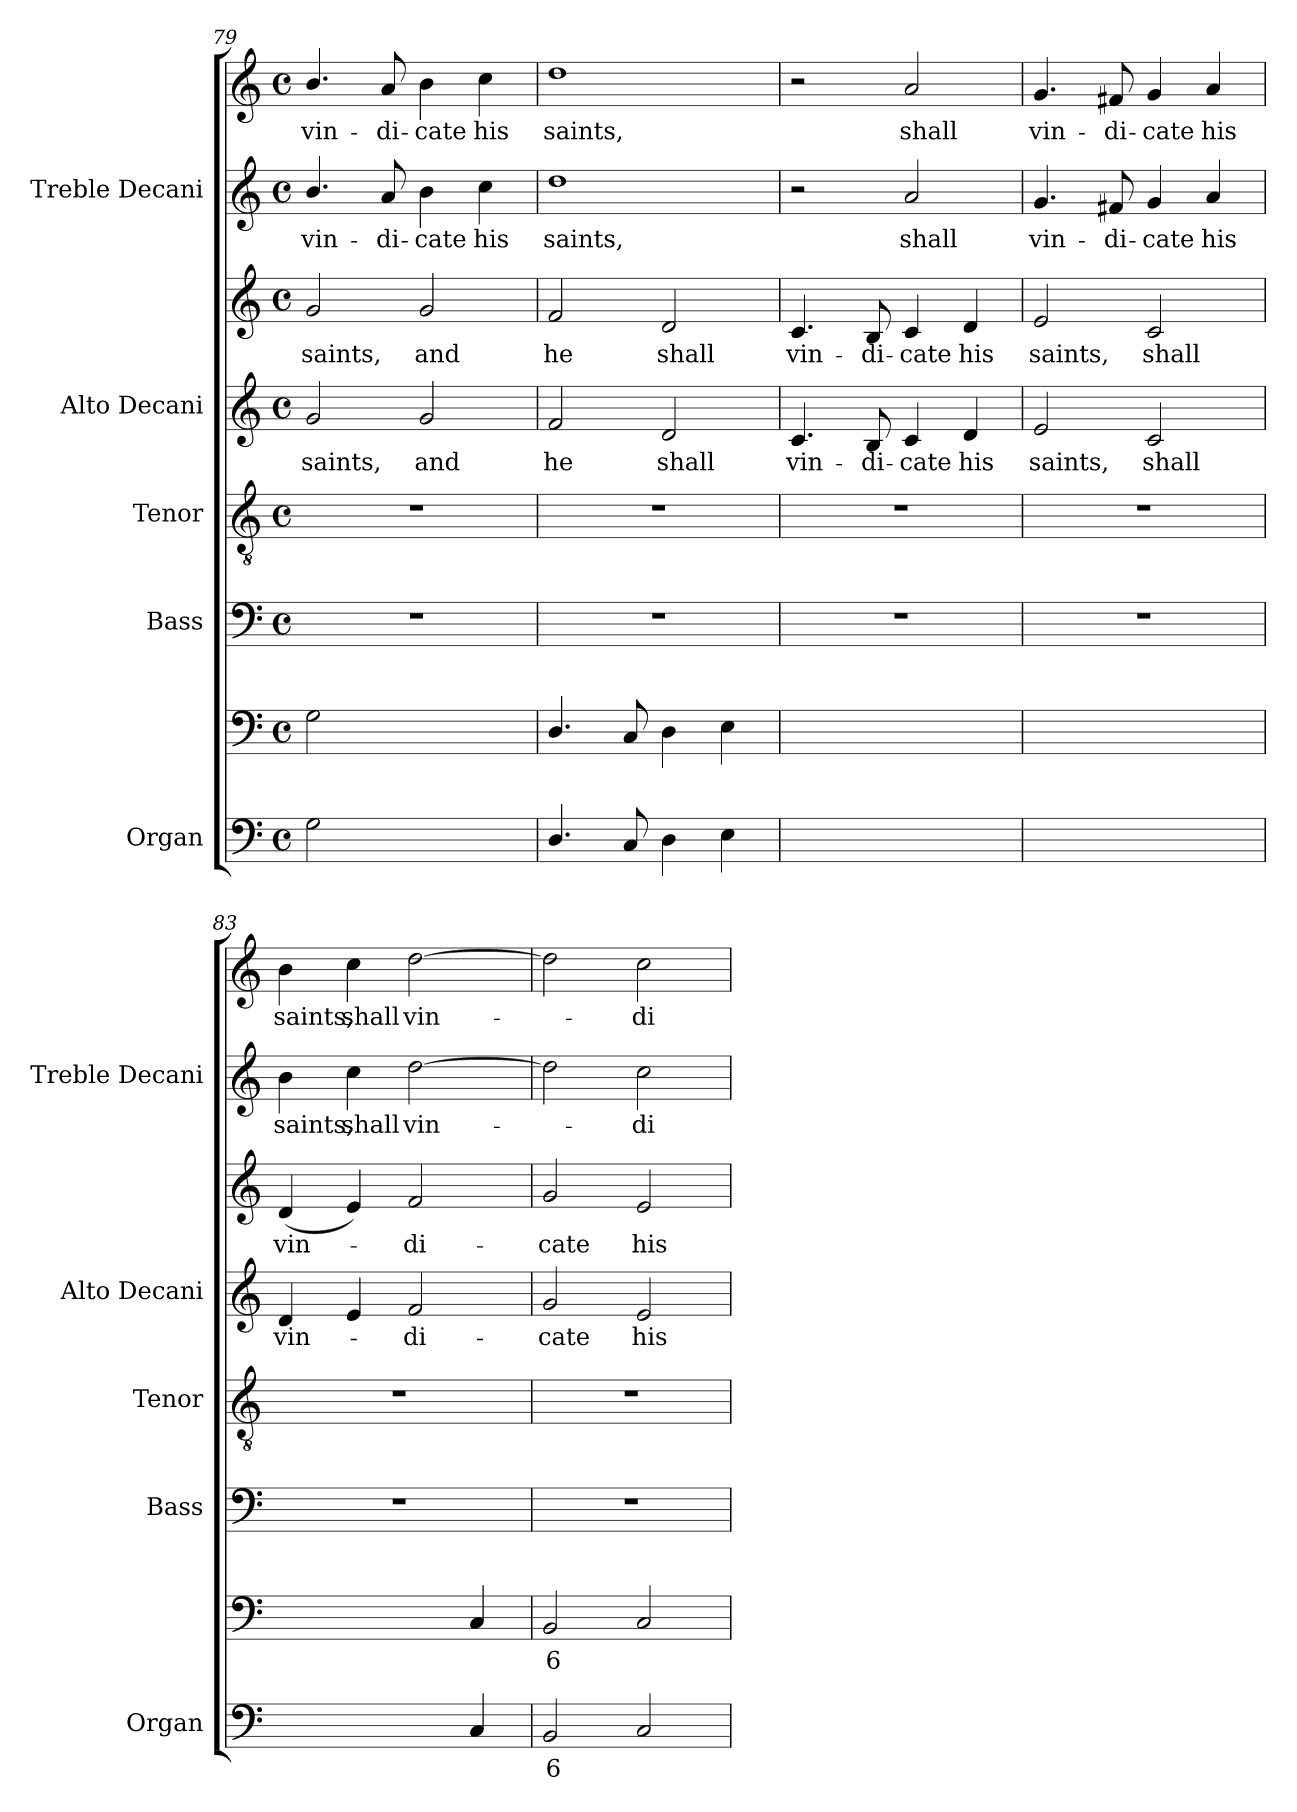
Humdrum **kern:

**kern	**text	**kern	**text	**kern	**kern	**kern	**text	**kern	**text	**kern	**text	**kern	**text
*part5	*part5	*part5	*part5	*part4	*part3	*part2	*part2	*part2	*part2	*part1	*part1	*part1	*part1
*staff8	*staff8	*staff7	*staff7	*staff6	*staff5	*staff4	*staff4	*staff3	*staff3	*staff2	*staff2	*staff1	*staff1
*I"Organ	*	*	*	*I"Bass	*I"Tenor	*I"Alto Decani	*	*	*	*I"Treble Decani	*	*	*
*I'Organ	*	*	*	*I'Bass	*I'Tenor	*I'Alto Decani	*	*	*	*I'Treble Decani	*	*	*
!!LO:LB:g=z
*clefF4	*	*clefF4	*	*clefF4	*clefGv2	*clefG2	*	*clefG2	*	*clefG2	*	*clefG2	*
*k[]	*	*k[]	*	*k[]	*k[]	*k[]	*	*k[]	*	*k[]	*	*k[]	*
*C:	*	*C:	*	*C:	*C:	*C:	*	*C:	*	*C:	*	*C:	*
*M4/4	*	*M4/4	*	*M4/4	*M4/4	*M4/4	*	*M4/4	*	*M4/4	*	*M4/4	*
*met(c)	*	*met(c)	*	*met(c)	*met(c)	*met(c)	*	*met(c)	*	*met(c)	*	*met(c)	*
=79	=79	=79	=79	=79	=79	=79	=79	=79	=79	=79	=79	=79	=79
!	!	!	!	!	!	!	!LO:LY:b	!	!LO:LY:b	!	!LO:LY:b	!	!LO:LY:b
2G	.	2G	.	1r	1r	2g	saints,	2g	saints,	4.b/	vin-	4.b/	vin-
!	!	!	!	!	!	!	!	!	!	!	!LO:LY:b	!	!LO:LY:b
.	.	.	.	.	.	.	.	.	.	8a	-di-	8a	-di-
!	!LO:LY:b	!	!LO:LY:b	!	!	!	!LO:LY:b	!	!LO:LY:b	!	!LO:LY:b	!	!LO:LY:b
[4Eyy	5	[4Eyy	5	.	.	2g	and	2g	and	4b	-cate	4b	-cate
!	!LO:LY:b	!	!LO:LY:b	!	!	!	!	!	!	!	!LO:LY:b	!	!LO:LY:b
4Eyy]	6	4Eyy]	6	.	.	.	.	.	.	4cc	his	4cc	his
=80	=80	=80	=80	=80	=80	=80	=80	=80	=80	=80	=80	=80	=80
!	!	!	!	!	!	!	!LO:LY:b	!	!LO:LY:b	!	!LO:LY:b	!	!LO:LY:b
4.D/	.	4.D/	.	1r	1r	2f	he	2f	he	1dd	saints,	1dd	saints,
8C	.	8C	.	.	.	.	.	.	.	.	.	.	.
!	!	!	!	!	!	!	!LO:LY:b	!	!LO:LY:b	!	!	!	!
4D	.	4D	.	.	.	2d	shall	2d	shall	.	.	.	.
4E	.	4E	.	.	.	.	.	.	.	.	.	.	.
=81	=81	=81	=81	=81	=81	=81	=81	=81	=81	=81	=81	=81	=81
!	!	!	!	!	!	!	!LO:LY:b	!	!LO:LY:b	!	!	!	!
[2Fyy	.	[2Fyy	.	1r	1r	4.c	vin-	4.c	vin-	2r	.	2r	.
!	!	!	!	!	!	!	!LO:LY:b	!	!LO:LY:b	!	!	!	!
.	.	.	.	.	.	8B	-di-	8B	-di-	.	.	.	.
!	!LO:LY:b	!	!LO:LY:b	!	!	!	!LO:LY:b	!	!LO:LY:b	!	!LO:LY:b	!	!LO:LY:b
4Fyy_	5	4Fyy_	5	.	.	4c	-cate	4c	-cate	2a	shall	2a	shall
!	!LO:LY:b	!	!LO:LY:b	!	!	!	!LO:LY:b	!	!LO:LY:b	!	!	!	!
4Fyy]	6	4Fyy]	6	.	.	4d	his	4d	his	.	.	.	.
=82	=82	=82	=82	=82	=82	=82	=82	=82	=82	=82	=82	=82	=82
!	!LO:LY:b	!	!LO:LY:b	!	!	!	!LO:LY:b	!	!LO:LY:b	!	!LO:LY:b	!	!LO:LY:b
[2Eyy	5	[2Eyy	5	1r	1r	2e	saints,	2e	saints,	4.g	vin-	4.g	vin-
!	!	!	!	!	!	!	!	!	!	!	!LO:LY:b	!	!LO:LY:b
.	.	.	.	.	.	.	.	.	.	8f#X	-di-	8f#X	-di-
!	!LO:LY:b	!	!LO:LY:b	!	!	!	!LO:LY:b	!	!LO:LY:b	!	!LO:LY:b	!	!LO:LY:b
2Eyy]	6	2Eyy]	6	.	.	2c	shall	2c	shall	4g	-cate	4g	-cate
!	!	!	!	!	!	!	!	!	!	!	!LO:LY:b	!	!LO:LY:b
.	.	.	.	.	.	.	.	.	.	4a	his	4a	his
=83	=83	=83	=83	=83	=83	=83	=83	=83	=83	=83	=83	=83	=83
!	!LO:LY:b	!	!LO:LY:b	!	!	!	!LO:LY:b	!	!LO:LY:b	!	!LO:LY:b	!	!LO:LY:b
[2Dyy	6	[2Dyy	6	1r	1r	4d	vin-	(<4d	vin-	4b	saints,	4b	saints,
!	!	!	!	!	!	!	!	!	!	!	!LO:LY:b	!	!LO:LY:b
.	.	.	.	.	.	4e	.	4e)	.	4cc	shall	4cc	shall
!	!LO:LY:b	!	!LO:LY:b	!	!	!	!LO:LY:b	!	!LO:LY:b	!	!LO:LY:b	!	!LO:LY:b
4Dyy]	5	4Dyy]	5	.	.	2f	di-	2f	di-	[2dd	vin-	[2dd	vin-
4C	.	4C	.	.	.	.	.	.	.	.	.	.	.
=84	=84	=84	=84	=84	=84	=84	=84	=84	=84	=84	=84	=84	=84
!	!LO:LY:b	!	!LO:LY:b	!	!	!	!LO:LY:b	!	!LO:LY:b	!	!	!	!
2BB	6	2BB	6	1r	1r	2g	-cate	2g	-cate	2dd]	.	2dd]	.
!	!	!	!	!	!	!	!LO:LY:b	!	!LO:LY:b	!	!LO:LY:b	!	!LO:LY:b
2C	.	2C	.	.	.	2e	his	2e	his	2cc	di-	2cc	di-
=	=	=	=	=	=	=	=	=	=	=	=	=	=
*-	*-	*-	*-	*-	*-	*-	*-	*-	*-	*-	*-	*-	*-
